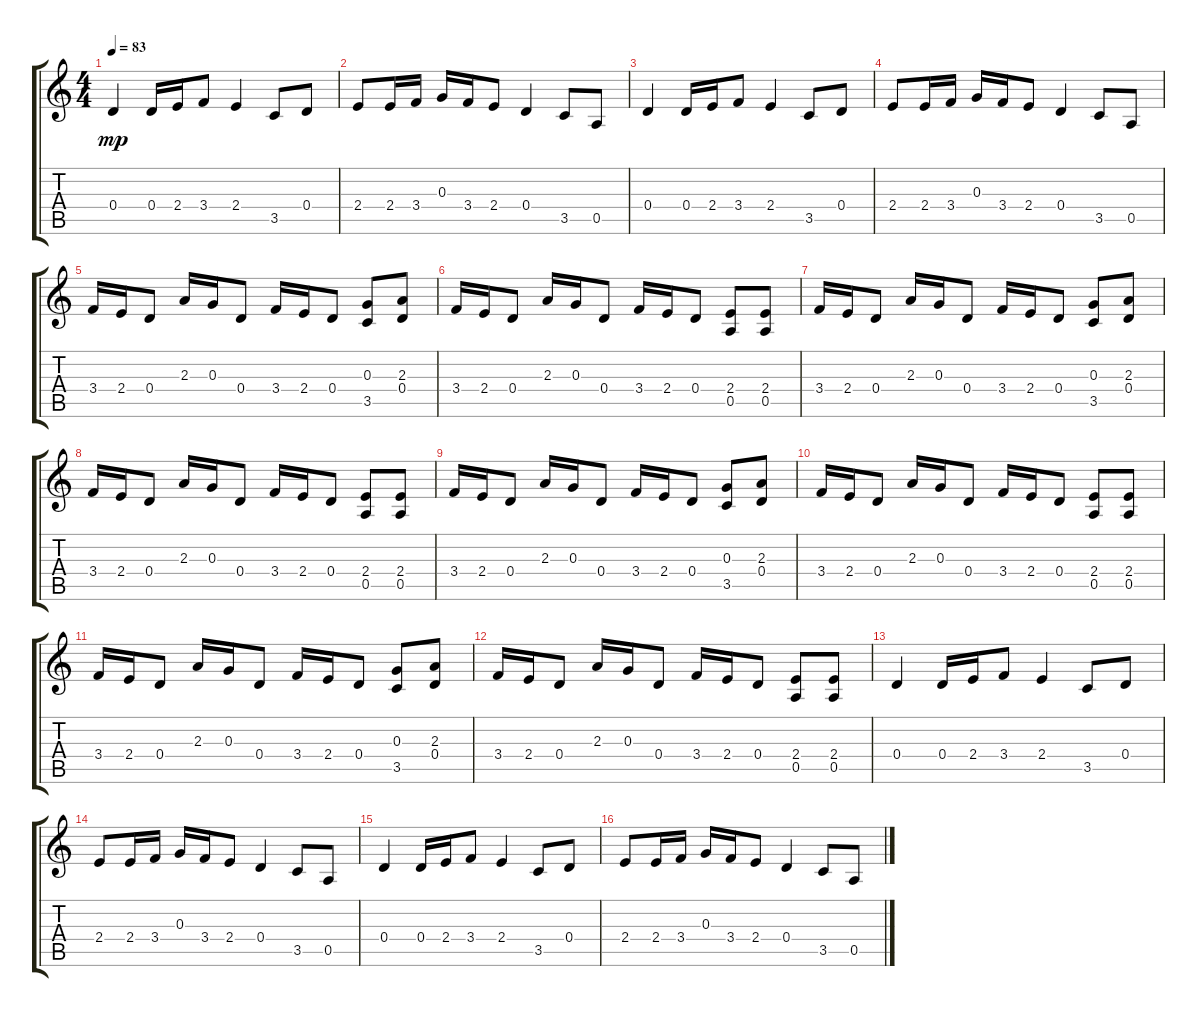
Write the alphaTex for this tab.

\track "" {instrument overdrivenguitar}
\staff {score tabs}
\tuning (E4 B3 G3 D3 A2 E2) {hide}
\ts (4 4)
\tempo 83
\clef g2
\ks c
0.4.4{dy mp} 0.4.16 2.4.16 3.4.8 2.4.4 3.5.8 0.4.8 |
2.4.8 2.4.16 3.4.16 0.3.16 3.4.16 2.4.8 0.4.4 3.5.8 0.5.8 |
0.4.4 0.4.16 2.4.16 3.4.8 2.4.4 3.5.8 0.4.8 |
2.4.8 2.4.16 3.4.16 0.3.16 3.4.16 2.4.8 0.4.4 3.5.8 0.5.8 |
3.4.16 2.4.16 0.4.8 2.3.16 0.3.16 0.4.8 3.4.16 2.4.16 0.4.8 (0.3 3.5).8 (2.3 0.4).8 |
3.4.16 2.4.16 0.4.8 2.3.16 0.3.16 0.4.8 3.4.16 2.4.16 0.4.8 (2.4 0.5).8 (2.4 0.5).8 |
3.4.16 2.4.16 0.4.8 2.3.16 0.3.16 0.4.8 3.4.16 2.4.16 0.4.8 (0.3 3.5).8 (2.3 0.4).8 |
3.4.16 2.4.16 0.4.8 2.3.16 0.3.16 0.4.8 3.4.16 2.4.16 0.4.8 (2.4 0.5).8 (2.4 0.5).8 |
3.4.16 2.4.16 0.4.8 2.3.16 0.3.16 0.4.8 3.4.16 2.4.16 0.4.8 (0.3 3.5).8 (2.3 0.4).8 |
3.4.16 2.4.16 0.4.8 2.3.16 0.3.16 0.4.8 3.4.16 2.4.16 0.4.8 (2.4 0.5).8 (2.4 0.5).8 |
3.4.16 2.4.16 0.4.8 2.3.16 0.3.16 0.4.8 3.4.16 2.4.16 0.4.8 (0.3 3.5).8 (2.3 0.4).8 |
3.4.16 2.4.16 0.4.8 2.3.16 0.3.16 0.4.8 3.4.16 2.4.16 0.4.8 (2.4 0.5).8 (2.4 0.5).8 |
0.4.4 0.4.16 2.4.16 3.4.8 2.4.4 3.5.8 0.4.8 |
2.4.8 2.4.16 3.4.16 0.3.16 3.4.16 2.4.8 0.4.4 3.5.8 0.5.8 |
0.4.4 0.4.16 2.4.16 3.4.8 2.4.4 3.5.8 0.4.8 |
2.4.8 2.4.16 3.4.16 0.3.16 3.4.16 2.4.8 0.4.4 3.5.8 0.5.8
